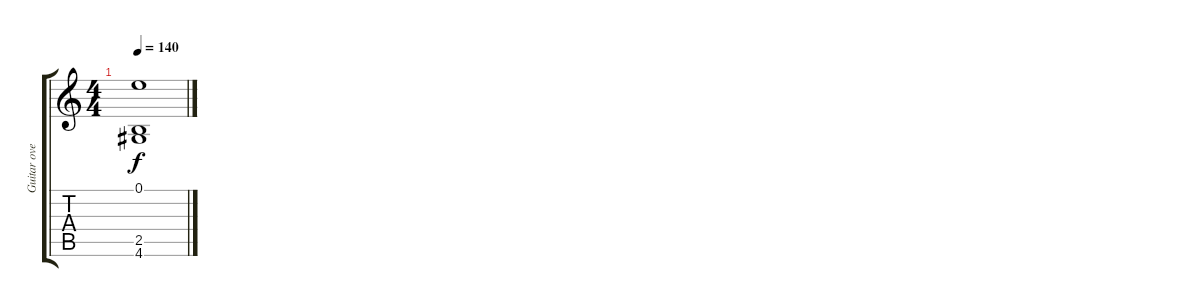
\track ("Guitar overdubs" "Guitar ove") {instrument electricguitarclean}
\staff {score tabs}
\tuning (E4 B3 G3 D3 A2 E2) {hide}
\ts (4 4)
\tempo 140
\clef g2
\ks c
(0.1 2.5{t} 4.6{t}).1{dy f}
